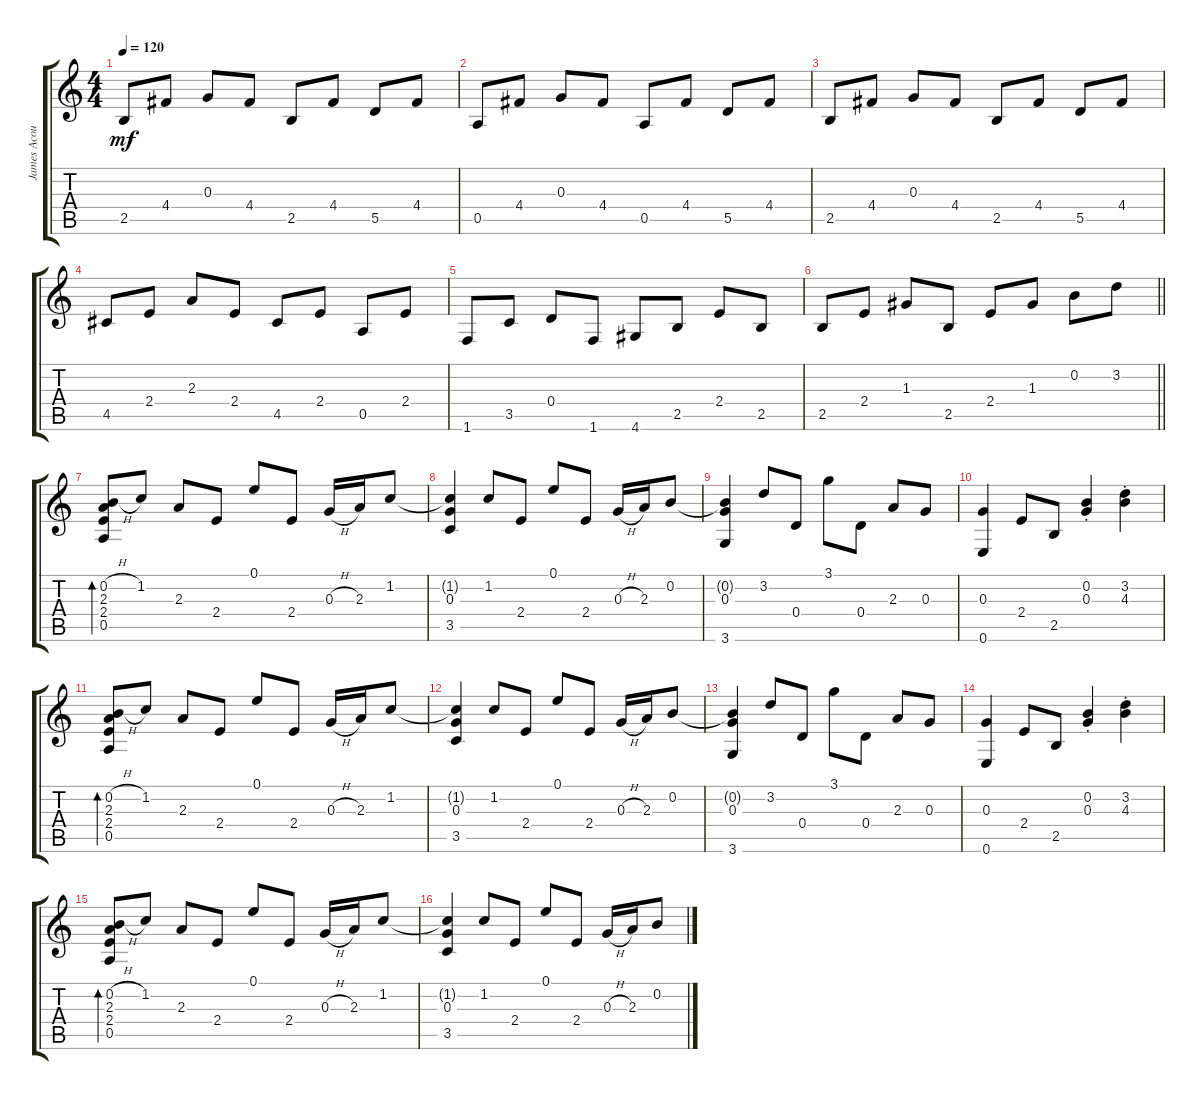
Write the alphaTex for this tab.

\track ("James Acoustic" "James Acou") {instrument acousticguitarsteel}
\staff {score tabs}
\tuning (E4 B3 G3 D3 A2 E2) {hide}
\ts (4 4)
\tempo 120
\clef g2
\ks c
2.5.8{dy mf} 4.4.8 0.3.8 4.4.8 2.5.8 4.4.8 5.5.8 4.4.8 |
0.5.8 4.4.8 0.3.8 4.4.8 0.5.8 4.4.8 5.5.8 4.4.8 |
2.5.8 4.4.8 0.3.8 4.4.8 2.5.8 4.4.8 5.5.8 4.4.8 |
4.5.8 2.4.8 2.3.8 2.4.8 4.5.8 2.4.8 0.5.8 2.4.8 |
1.6.8 3.5.8 0.4.8 1.6.8 4.6.8 2.5.8 2.4.8 2.5.8 |
\barLineRight lightlight
2.5.8 2.4.8 1.3.8 2.5.8 2.4.8 1.3.8 0.2.8 3.2.8 |
(0.2{h} 2.3 2.4 0.5).8{bd 30} 1.2.8 2.3.8 2.4.8 0.1.8 2.4.8 0.3{h}.16 2.3.16 1.2.8 |
(1.2{t} 0.3 3.5).4 1.2.8 2.4.8 0.1.8 2.4.8 0.3{h}.16 2.3.16 0.2.8 |
(0.2{t} 0.3 3.6).4 3.2.8 0.4.8 3.1.8 0.4.8 2.3.8 0.3.8 |
(0.3 0.6).4 2.4.8 2.5.8 (0.2{st} 0.3{st}).4 (3.2{st} 4.3{st}).4 |
(0.2{h} 2.3 2.4 0.5).8{bd 30} 1.2.8 2.3.8 2.4.8 0.1.8 2.4.8 0.3{h}.16 2.3.16 1.2.8 |
(1.2{t} 0.3 3.5).4 1.2.8 2.4.8 0.1.8 2.4.8 0.3{h}.16 2.3.16 0.2.8 |
(0.2{t} 0.3 3.6).4 3.2.8 0.4.8 3.1.8 0.4.8 2.3.8 0.3.8 |
(0.3 0.6).4 2.4.8 2.5.8 (0.2{st} 0.3{st}).4 (3.2{st} 4.3{st}).4 |
(0.2{h} 2.3 2.4 0.5).8{bd 30} 1.2.8 2.3.8 2.4.8 0.1.8 2.4.8 0.3{h}.16 2.3.16 1.2.8 |
(1.2{t} 0.3 3.5).4 1.2.8 2.4.8 0.1.8 2.4.8 0.3{h}.16 2.3.16 0.2.8
